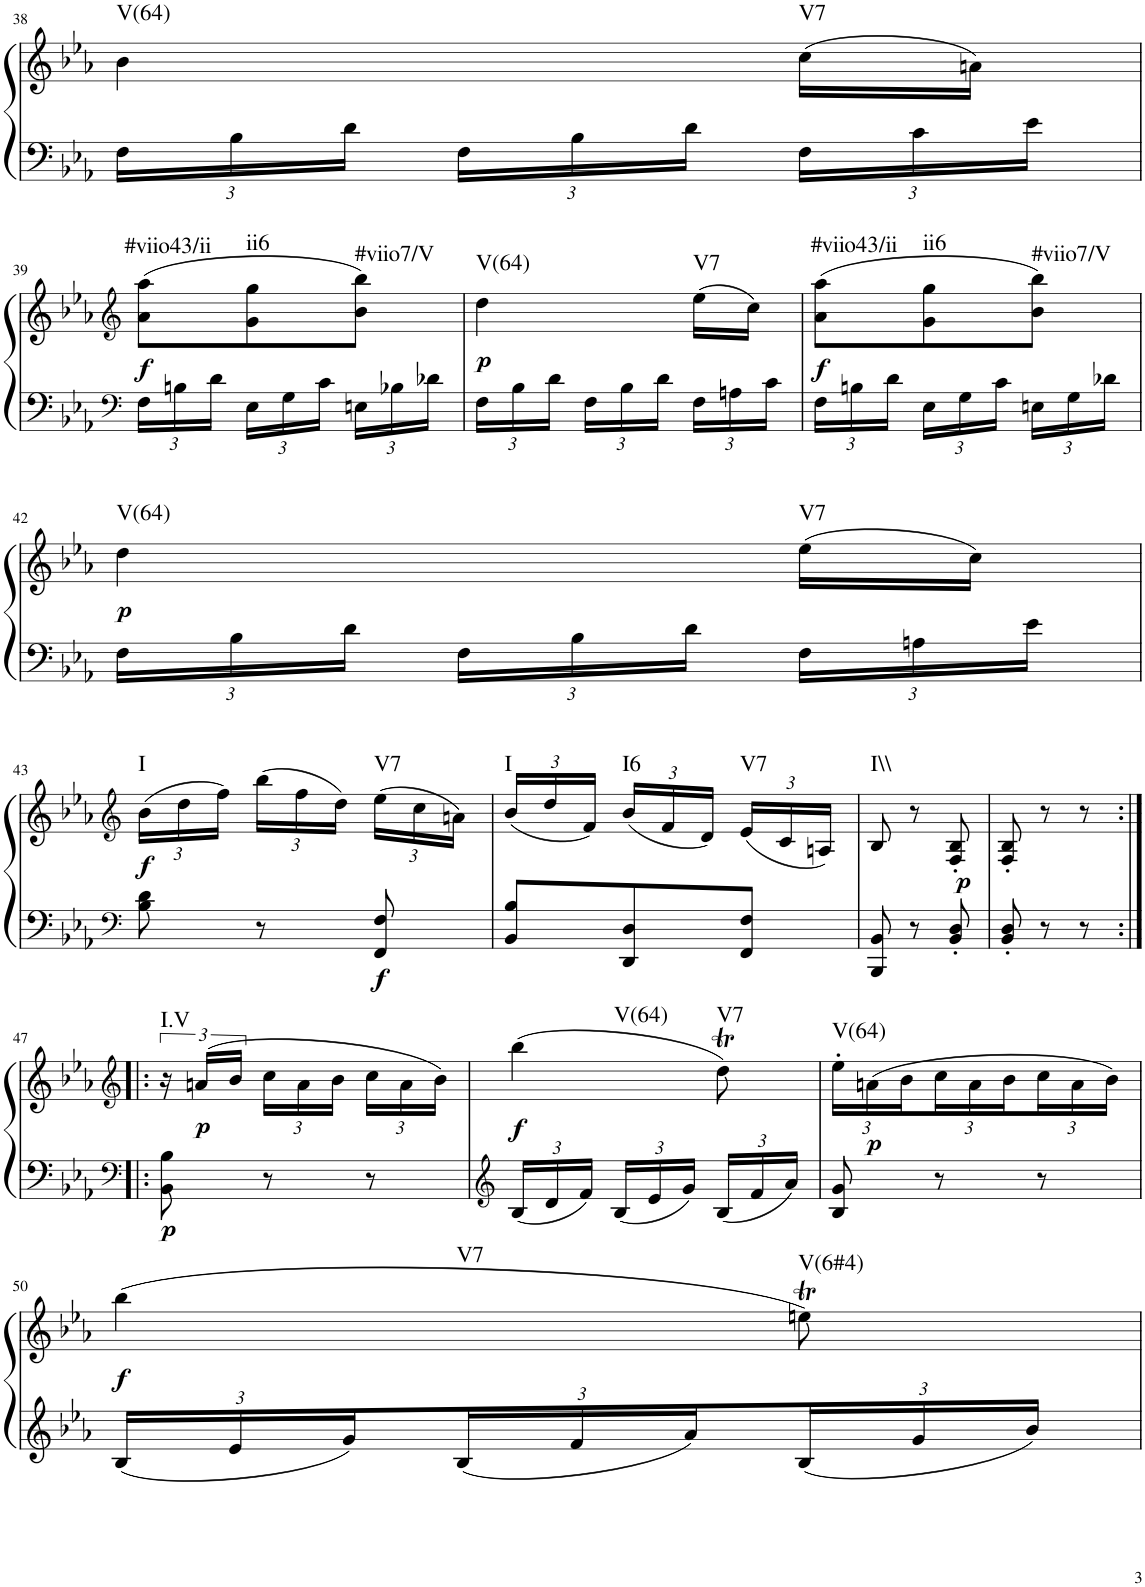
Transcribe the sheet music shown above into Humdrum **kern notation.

**kern	**kern	**dynam	**harte
*part1	*part1	*part1	*part1
*staff2	*staff1	*staff1/2	*
*I"Klavier linke Hand	*	*	*
!!LO:PB:g=z
*clefF4	*clefG2	*	*
*k[b-e-a-]	*k[b-e-a-]	*	*
*M3/8	*M3/8	*	*
*Xbrackettup	*	*	*
=38	=38	=38	=38
!	!	!	!LO:H:kt=V(64)
24F\LL	4b-\	.	N
24B-\	.	.	.
24d\JJ	.	.	.
24F\LL	.	.	.
24B-\	.	.	.
24d\JJ	.	.	.
!	!	!	!LO:H:kt=V7
24F\LL	(16cc\LL	.	N
24c\	.	.	.
.	16an\JJ)	.	.
24e-\JJ	.	.	.
!!LO:LB:g=z
=39	=39	=39	=39
*clefF4	*clefG2	*	*
!	!	!LO:DY:b	!LO:H:kt=#viio43/ii
24F\LL	(8a-\ 8aa-\L	f	N
24Bn\	.	.	.
24d\JJ	.	.	.
!	!	!	!LO:H:kt=ii6
24E-\LL	8g\ 8gg\	.	N
24G\	.	.	.
24c\JJ	.	.	.
!	!	!	!LO:H:kt=#viio7/V
24En\LL	8b-\ 8bb-\J)	.	N
24B-X\	.	.	.
24d-X\JJ	.	.	.
=40	=40	=40	=40
!	!	!LO:DY:b	!LO:H:kt=V(64)
24F\LL	4dd\	p	N
24B-\	.	.	.
24d\JJ	.	.	.
24F\LL	.	.	.
24B-\	.	.	.
24d\JJ	.	.	.
!	!	!	!LO:H:kt=V7
24F\LL	(16ee-\LL	.	N
24An\	.	.	.
.	16cc\JJ)	.	.
24c\JJ	.	.	.
=41	=41	=41	=41
!	!	!LO:DY:b	!LO:H:kt=#viio43/ii
24F\LL	(8a-\ 8aa-\L	f	N
24Bn\	.	.	.
24d\JJ	.	.	.
!	!	!	!LO:H:kt=ii6
24E-\LL	8g\ 8gg\	.	N
24G\	.	.	.
24c\JJ	.	.	.
!	!	!	!LO:H:kt=#viio7/V
24En\LL	8b-\ 8bb-\J)	.	N
24G\	.	.	.
24d-X\JJ	.	.	.
!!LO:LB:g=z
=42	=42	=42	=42
!	!	!LO:DY:b	!LO:H:kt=V(64)
24F\LL	4dd\	p	N
24B-\	.	.	.
24d\JJ	.	.	.
24F\LL	.	.	.
24B-\	.	.	.
24d\JJ	.	.	.
!	!	!	!LO:H:kt=V7
24F\LL	(16ee-\LL	.	N
24An\	.	.	.
.	16cc\JJ)	.	.
24e-\JJ	.	.	.
!!LO:LB:g=z
=43	=43	=43	=43
*clefF4	*clefG2	*	*
*	*Xbrackettup	*	*
!	!	!LO:DY:b	!LO:H:kt=I
8B-\ 8d\	(24b-\LL	f	N
.	24dd\	.	.
.	24ff\JJ)	.	.
8r	(24bb-\LL	.	.
.	24ff\	.	.
.	24dd\JJ)	.	.
!	!	!LO:DY:b=2	!LO:H:kt=V7
8FF/ 8F/	(24ee-\LL	f	N
.	24cc\	.	.
.	24an\JJ)	.	.
=44	=44	=44	=44
!	!	!	!LO:H:kt=I
8BB-/ 8B-/L	(24b-/LL	.	N
.	24dd/	.	.
.	24f/JJ)	.	.
!	!	!	!LO:H:kt=I6
8DD/ 8D/	(24b-/LL	.	N
.	24f/	.	.
.	24d/JJ)	.	.
!	!	!	!LO:H:kt=V7
8FF/ 8F/J	(24e-/LL	.	N
.	24c/	.	.
.	24An/JJ)	.	.
=45	=45	=45	=45
!	!	!	!LO:H:kt=I\\
8BBB-/ 8BB-/	8B-/	.	N
8r	8r	.	.
!	!	!LO:DY:b	!
8BB-/' 8D/'	8F/' 8B-/'	p	.
=46	=46	=46	=46
8BB-/' 8D/'	8F/' 8B-/'	.	.
8r	8r	.	.
8r	8r	.	.
!!LO:LB:g=z
=47:|!|:	=47:|!|:	=47:|!|:	=47:|!|:
*clefF4	*clefG2	*	*
*	*brackettup	*	*
!	!	!LO:DY:b=2	!LO:H:kt=I.V
8BB-\ 8B-\	24r	p	N
!	!	!LO:DY:b	!
.	(24an/LL	p	.
.	24b-/JJ	.	.
*	*Xbrackettup	*	*
8r	24cc\LL	.	.
.	24a\	.	.
.	24b-\JJ	.	.
8r	24cc\LL	.	.
.	24a\	.	.
.	24b-\JJ)	.	.
=48	=48	=48	=48
*clefG2	*	*	*
!	!	!LO:DY:b	!LO:H:kt=V(64)
24B-/LL	(4bb-\	f	N
24d/	.	.	.
24f/JJ	.	.	.
24B-/LL	.	.	.
24e-/	.	.	.
24g/JJ	.	.	.
!	!	!	!LO:H:kt=V7
24B-/LL	8ddt\)	.	N
24f/	.	.	.
24a-/JJ	.	.	.
=49	=49	=49	=49
!	!	!	!LO:H:kt=V(64)
8B-/ 8g/	24ee-'\LL	.	N
!	!	!LO:DY:b	!
.	(24an\	p	.
.	24b-\	.	.
8r	24cc\	.	.
.	24a\	.	.
.	24b-\	.	.
8r	24cc\	.	.
.	24a\	.	.
.	24b-\JJ)	.	.
!!LO:LB:g=z
=50	=50	=50	=50
!	!	!LO:DY:b	!LO:H:kt=V7
24B-/LL	(4bb-\	f	N
24e-/	.	.	.
24g/	.	.	.
24B-/	.	.	.
24f/	.	.	.
24a-/	.	.	.
!	!	!	!LO:H:kt=V(6#4)
24B-/	8eent\)	.	N
24g/	.	.	.
24b-/JJ	.	.	.
=	=	=	=
*-	*-	*-	*-
